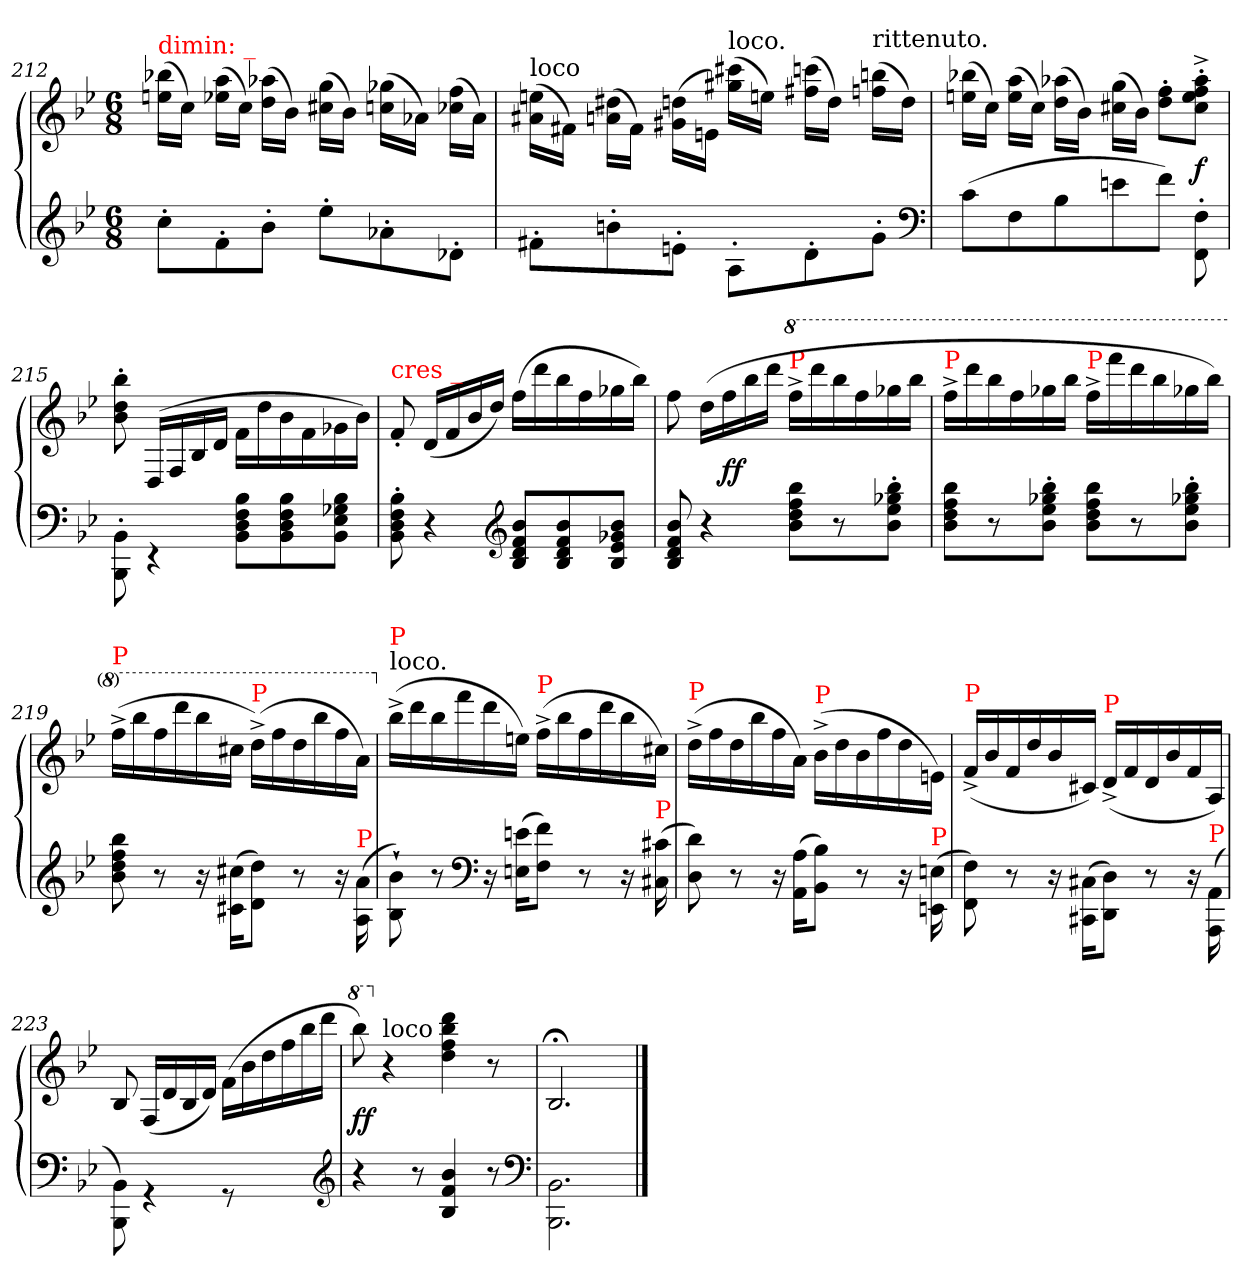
**kern	**kern	**dynam
*part1	*part1	*part1
*staff2	*staff1	*staff1/2
*clefG2	*clefG2	*
*k[b-e-]	*k[b-e-]	*
*M6/8	*M6/8	*
=212	=212	=212
!	!LO:TX:a:color=red:t=dimin&colon; _	!
8cc'\L	(>16bb-X 16eenLL	.
.	16ccJJ)	.
8f'	(>16aa 16ee-XLL	.
.	16ccJJ)	.
8b-'J	(>16aa-X 16ddLL	.
.	16b-JJ)	.
8ee-'\L	(>16gg 16cc#XLL	.
.	16b-JJ)	.
8a-X'	(>16gg-X 16ccnLL	.
.	16a-XJJ)	.
8d-X'J	(>16ff 16cc-XLL	.
.	16a-JJ)	.
=213	=213	=213
!	!LO:TX:a:t=loco	!
8f#'\L	(16een\ 16a#X\LL	.
.	16f#XJJ)	.
8bn'	(16dd#X\ 16an\LL	.
.	16f#JJ)	.
8en'J	(>16ddn\ 16g#X\LL	.
.	16enJJ)	.
!	!LO:TX:a:t=loco.	!
8A'\L	(>16ccc#X 16gg#LL	.
.	16eenJJ)	.
8d'	(>16cccn 16ff#XLL	.
.	16ddJJ)	.
!	!LO:TX:a:t=rittenuto.	!
8g'J	(>16bbn 16ffnLL	.
.	16ddJJ)	.
*clefF4	*	*
=214	=214	=214
(>8cL	(>16bb-X 16eenLL	.
.	16ccJJ)	.
8F	(>16aa 16eeLL	.
.	16ccJJ)	.
8B-	(>16aa-X 16ddLL	.
.	16b-JJ)	.
8en	(>16gg 16cc#XLL	.
.	16b-JJ)	.
8fJ)	8ff'> 8dd'>L	.
8F'>\ 8FF'>\	8aa-'>^< 8ff'>^< 8ee'>^< 8cc#'>^<J	f
=215	=215	=215
8BB-'\ 8BBB-'\	8bb-' 8dd' 8b-'	.
4rEE	(>16D/LL	.
.	16F/	.
.	16B-/	.
.	16d/JJ	.
8B- 8F 8D 8BB-L	16f\LL	.
.	16dd	.
8B- 8F 8D 8BB-	16b-	.
.	16f	.
8B- 8G-X 8E- 8BB-J	16g-X	.
.	16b-JJ)	.
=216	=216	=216
!	!LO:TX:a:color=red:t=cres _	!
8B-' 8F' 8D' 8BB-'	8f'	.
4r	(<16dLL	.
.	16f	.
.	16b-	.
.	16ddJJ)	.
*clefG2	*	*
8b- 8f 8d 8B-L	(>16ff\LL	.
.	16ddd	.
8b- 8f 8d 8B-	16bb-	.
.	16ff	.
8b- 8g-X 8e- 8B-J	16gg-X	.
.	16bb-JJ)	.
=217	=217	=217
8b- 8f 8d 8B-	8ff	.
4r	(>16ddLL	.
.	16ff	ff
.	16bb-	.
.	16dddJJ	.
*	*8va	*
!	!LO:TX:a:color=red:t=P	!
8bb- 8ff 8dd 8b-L	16fff^<LL	.
.	16dddd	.
8r	16bbb-	.
.	16fff	.
8bb-' 8gg-X' 8ee-' 8b-'J	16ggg-X	.
.	16bbb-JJ	.
=218	=218	=218
!	!LO:TX:a:color=red:t=P	!
8bb- 8ff 8dd 8b-L	16fff^<LL	.
.	16dddd	.
8r	16bbb-	.
.	16fff	.
8bb-' 8gg-X' 8ee-' 8b-'J	16ggg-X	.
.	16bbb-JJ	.
!	!LO:TX:a:color=red:t=P	!
8bb- 8ff 8dd 8b-L	16fff^<LL	.
.	16ffff	.
8r	16dddd	.
.	16bbb-	.
8bb-' 8gg-X' 8ee-' 8b-'J	16ggg-X	.
.	16bbb-JJ)	.
=219	=219	=219
!	!LO:TX:a:color=red:t=P	!
8bb- 8ff 8dd 8b-	(>16fff^<LL	.
.	16bbb-	.
8r	16fff	.
.	16dddd	.
16r	16bbb-	.
(>16cc#X\ 16c#X\KL	16ccc#XJJ	.
!	!LO:TX:a:color=red:t=P	!
8dd 8dJ)	(>16ddd^<LL)	.
.	16fff	.
8r	16ddd	.
.	16bbb-	.
16r	16fff	.
!LO:TX:a:color=red:t=P	!	!
(>16a\ 16A\	16aaJJ)	.
=220	=220	=220
*	*X8va	*
!	!LO:TX:a:t=loco.	!
!	!LO:TX:a:color=red:t=P	!
8b-`>\ 8B-`>\)	(>16bb-^<LL	.
.	16ddd	.
8r	16bb-	.
.	16fff	.
*clefF4	*	*
16r	16ddd	.
(>16en 16EnKL	16eenJJ)	.
!	!LO:TX:a:color=red:t=P	!
8f 8FJ)	(>16ff^<LL	.
.	16bb-	.
8r	16ff	.
.	16ddd	.
16r	16bb-	.
!LO:TX:a:color=red:t=P	!	!
(>16c#X 16C#	16cc#XJJ)	.
=221	=221	=221
!	!LO:TX:a:color=red:t=P	!
8d 8D)	(>16dd^<LL	.
.	16ff	.
8r	16dd	.
.	16bb-	.
16r	16ff	.
(>16A 16AAKL	16aJJ)	.
!	!LO:TX:a:color=red:t=P	!
8B- 8BB-J)	(>16b-^<LL	.
.	16dd	.
8r	16b-	.
.	16ff	.
16r	16dd	.
!LO:TX:a:color=red:t=P	!	!
(>16En\ 16EEn\	16enJJ)	.
=222	=222	=222
!	!LO:TX:a:color=red:t=P	!
8F\ 8FF\)	(>16f^<LL	.
.	16b-	.
8r	16f	.
.	16dd	.
16r	16b-	.
(>16C#X\ 16CC#X\KL	16c#XJJ)	.
!	!LO:TX:a:color=red:t=P	!
8D 8DDJ)	(>16d^<LL	.
.	16f	.
8r	16d	.
.	16b-	.
16r	16f	.
!LO:TX:a:color=red:t=P	!	!
(>16AA\ 16AAA\	16A/JJ)	.
=223	=223	=223
8BB-\ 8BBB-\)	8B-/	.
4rGG	(<16F/LL	.
.	16d/	.
.	16B-/	.
.	16dJJ)	.
8rGG	(>16fLL	.
.	16b-	.
4ryy	16dd	.
.	16ff	.
.	16bb-	.
.	16dddJJ	.
*clefG2	*	*
=224	=224	=224
*	*8va	*
4r	8bbb-)	ff
*	*X8va	*
!	!LO:TX:a:t=loco	!
.	4r	.
8r	.	.
4b- 4f 4B-	4ddd 4bb- 4ff 4dd	.
8r	8r	.
*clefF4	*	*
=225	=225	=225
2.BB-\ 2.BBB-\	2.B-;</	.
==	==	==
*-	*-	*-
